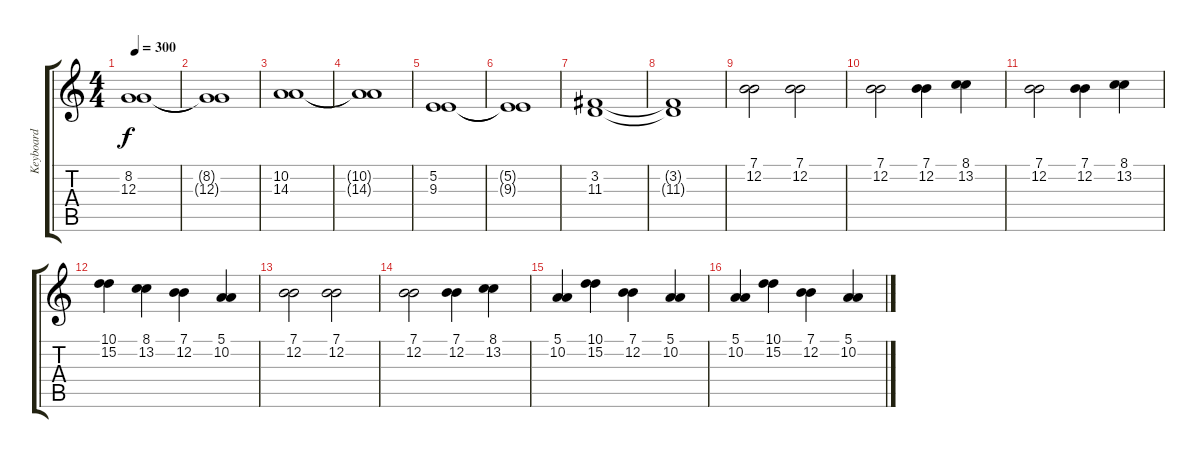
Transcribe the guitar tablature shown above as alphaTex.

\track ("Keyboard" "Keyboard") {instrument harpsichord}
\staff {score tabs}
\tuning (E4 B3 G3 D3 A2 E2) {hide}
\ts (4 4)
\tempo 300
\clef g2
\ks c
(8.2 12.3).1{dy f} |
(8.2{t} 12.3{t}).1 |
(10.2 14.3).1 |
(10.2{t} 14.3{t}).1 |
(5.2 9.3).1 |
(5.2{t} 9.3{t}).1 |
(3.2 11.3).1 |
(3.2{t} 11.3{t}).1 |
(7.1 12.2).2 (7.1 12.2).2 |
(7.1 12.2).2 (7.1 12.2).4 (8.1 13.2).4 |
(7.1 12.2).2 (7.1 12.2).4 (8.1 13.2).4 |
(10.1 15.2).4 (8.1 13.2).4 (7.1 12.2).4 (5.1 10.2).4 |
(7.1 12.2).2 (7.1 12.2).2 |
(7.1 12.2).2 (7.1 12.2).4 (8.1 13.2).4 |
(5.1 10.2).4 (10.1 15.2).4 (7.1 12.2).4 (5.1 10.2).4 |
(5.1 10.2).4 (10.1 15.2).4 (7.1 12.2).4 (5.1 10.2).4
